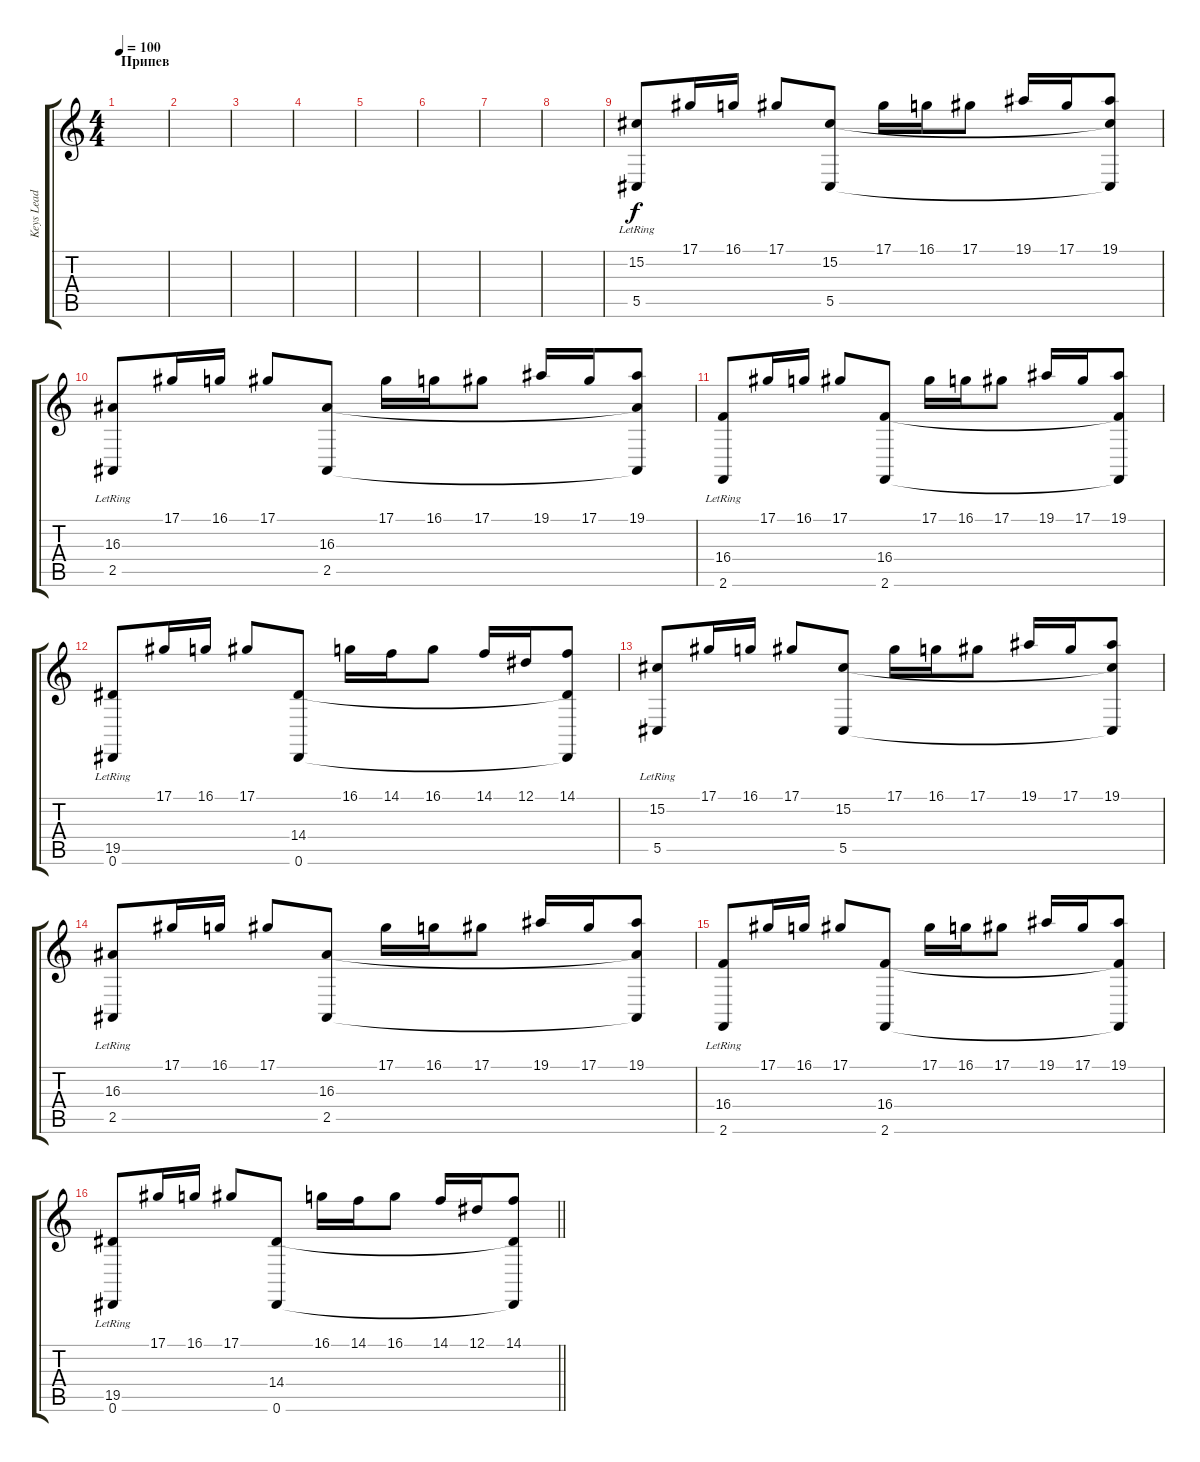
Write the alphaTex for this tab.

\track ("Keys Lead" "Keys Lead") {instrument pad7halo}
\staff {score tabs}
\tuning (Eb4 Bb3 Gb3 Db3 Ab2 Eb2) {hide}
\ts (4 4)
\section ("" "Припев")
\tempo 100
\clef g2
\ks c
|
|
|
|
|
|
|
|
(15.2{lr} 5.5{lr}).8 17.1.16 16.1.16 17.1.8 (15.2 5.5).8 17.1.16 16.1.16 17.1.8 19.1.16 17.1.16 (19.1 15.2{t} 5.5{t}).8 |
(16.3{lr} 2.5{lr}).8 17.1.16 16.1.16 17.1.8 (16.3 2.5).8 17.1.16 16.1.16 17.1.8 19.1.16 17.1.16 (19.1 16.3{t} 2.5{t}).8 |
(16.4{lr} 2.6{lr}).8 17.1.16 16.1.16 17.1.8 (16.4 2.6).8 17.1.16 16.1.16 17.1.8 19.1.16 17.1.16 (19.1 16.4{t} 2.6{t}).8 |
(19.5{lr} 0.6{lr}).8 17.1.16 16.1.16 17.1.8 (14.4 0.6).8 16.1.16 14.1.16 16.1.8 14.1.16 12.1.16 (14.1 14.4{t} 0.6{t}).8 |
(15.2{lr} 5.5{lr}).8 17.1.16 16.1.16 17.1.8 (15.2 5.5).8 17.1.16 16.1.16 17.1.8 19.1.16 17.1.16 (19.1 15.2{t} 5.5{t}).8 |
(16.3{lr} 2.5{lr}).8 17.1.16 16.1.16 17.1.8 (16.3 2.5).8 17.1.16 16.1.16 17.1.8 19.1.16 17.1.16 (19.1 16.3{t} 2.5{t}).8 |
(16.4{lr} 2.6{lr}).8 17.1.16 16.1.16 17.1.8 (16.4 2.6).8 17.1.16 16.1.16 17.1.8 19.1.16 17.1.16 (19.1 16.4{t} 2.6{t}).8 |
\barLineRight lightlight
(19.5{lr} 0.6{lr}).8 17.1.16 16.1.16 17.1.8 (14.4 0.6).8 16.1.16 14.1.16 16.1.8 14.1.16 12.1.16 (14.1 14.4{t} 0.6{t}).8
